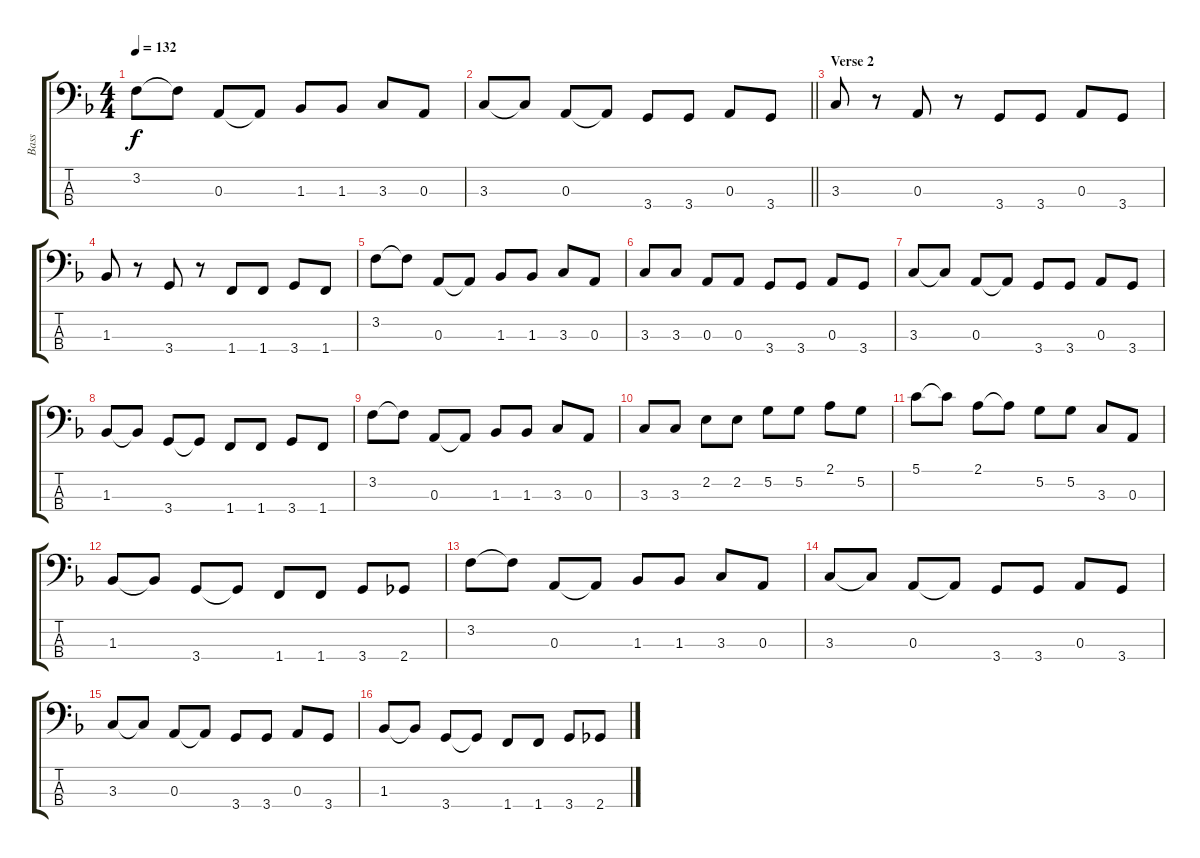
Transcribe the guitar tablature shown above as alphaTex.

\track ("Bass" "Bass") {instrument electricbassfinger}
\staff {score tabs}
\tuning (G2 D2 A1 E1) {hide}
\ts (4 4)
\tempo 132
\clef f4
\ks f
3.2.8{dy f} 3.2{t}.8 0.3.8 0.3{t}.8 1.3.8 1.3.8 3.3.8 0.3.8 |
\barLineRight lightlight
3.3.8 3.3{t}.8 0.3.8 0.3{t}.8 3.4.8 3.4.8 0.3.8 3.4.8 |
\section ("" "Verse 2")
3.3.8 r.8 0.3.8 r.8 3.4.8 3.4.8 0.3.8 3.4.8 |
1.3.8 r.8 3.4.8 r.8 1.4.8 1.4.8 3.4.8 1.4.8 |
3.2.8 3.2{t}.8 0.3.8 0.3{t}.8 1.3.8 1.3.8 3.3.8 0.3.8 |
3.3.8 3.3.8 0.3.8 0.3.8 3.4.8 3.4.8 0.3.8 3.4.8 |
3.3.8 3.3{t}.8 0.3.8 0.3{t}.8 3.4.8 3.4.8 0.3.8 3.4.8 |
1.3.8 1.3{t}.8 3.4.8 3.4{t}.8 1.4.8 1.4.8 3.4.8 1.4.8 |
3.2.8 3.2{t}.8 0.3.8 0.3{t}.8 1.3.8 1.3.8 3.3.8 0.3.8 |
3.3.8 3.3.8 2.2.8 2.2.8 5.2.8 5.2.8 2.1.8 5.2.8 |
5.1.8 5.1{t}.8 2.1.8 2.1{t}.8 5.2.8 5.2.8 3.3.8 0.3.8 |
1.3.8 1.3{t}.8 3.4.8 3.4{t}.8 1.4.8 1.4.8 3.4.8 2.4.8 |
3.2.8 3.2{t}.8 0.3.8 0.3{t}.8 1.3.8 1.3.8 3.3.8 0.3.8 |
3.3.8 3.3{t}.8 0.3.8 0.3{t}.8 3.4.8 3.4.8 0.3.8 3.4.8 |
3.3.8 3.3{t}.8 0.3.8 0.3{t}.8 3.4.8 3.4.8 0.3.8 3.4.8 |
1.3.8 1.3{t}.8 3.4.8 3.4{t}.8 1.4.8 1.4.8 3.4.8 2.4.8
